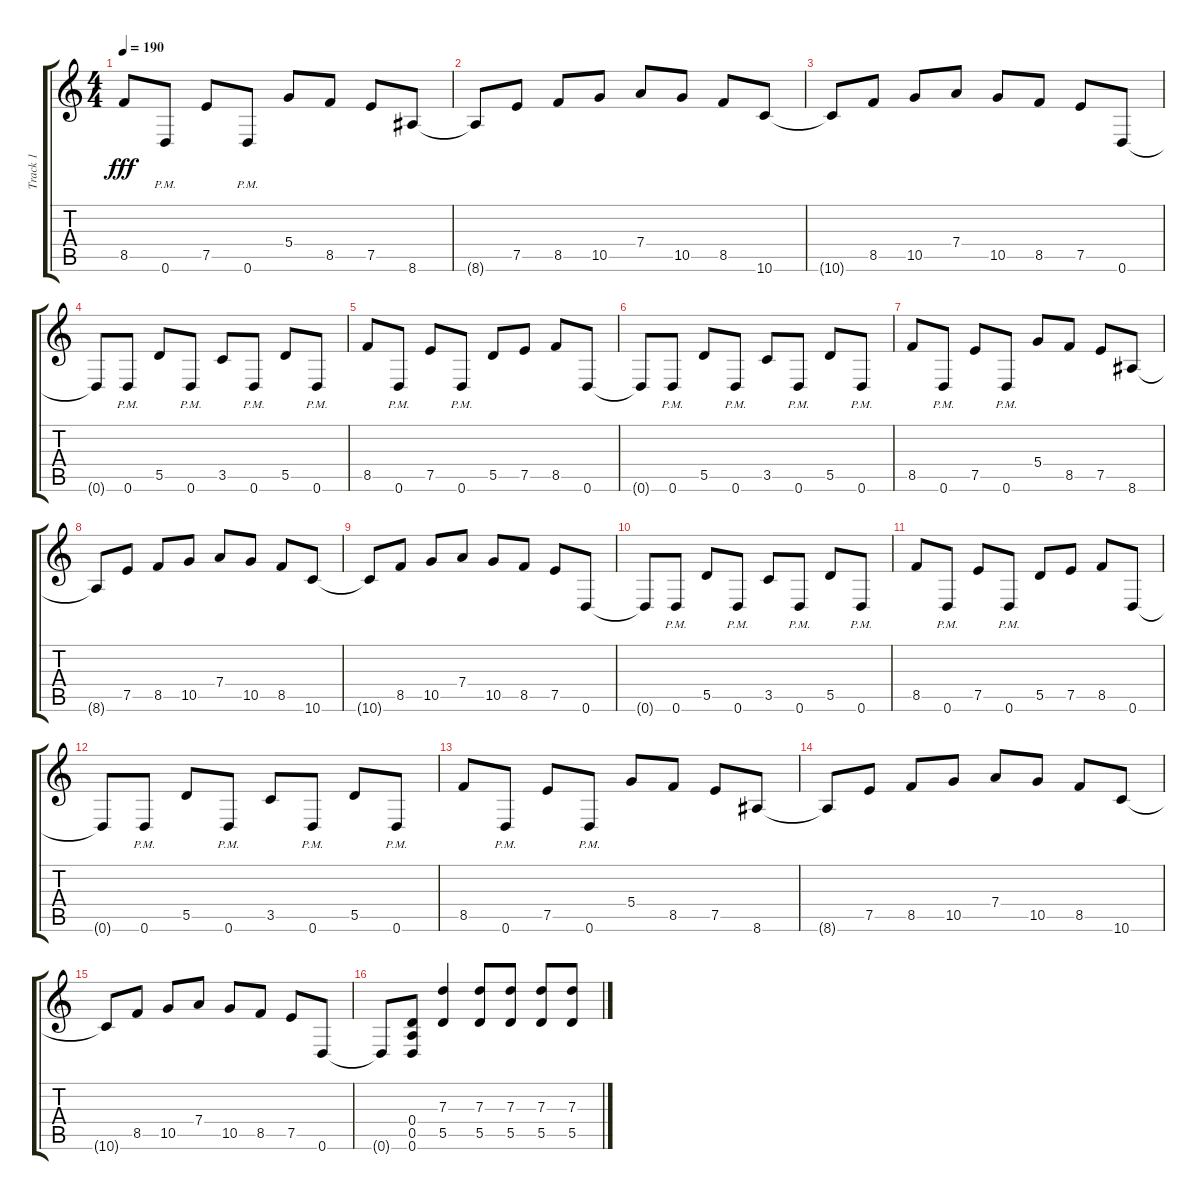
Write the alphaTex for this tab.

\track ("Track 1" "Track 1") {instrument distortionguitar}
\staff {score tabs}
\tuning (E4 B3 G3 D3 A2 D2) {hide}
\ts (4 4)
\tempo 190
\clef g2
\ks c
8.5.8{dy fff} 0.6{pm}.8 7.5.8 0.6{pm}.8 5.4.8 8.5.8 7.5.8 8.6.8 |
8.6{t}.8 7.5.8 8.5.8 10.5.8 7.4.8 10.5.8 8.5.8 10.6.8 |
10.6{t}.8 8.5.8 10.5.8 7.4.8 10.5.8 8.5.8 7.5.8 0.6.8 |
0.6{t}.8 0.6{pm}.8 5.5.8 0.6{pm}.8 3.5.8 0.6{pm}.8 5.5.8 0.6{pm}.8 |
8.5.8 0.6{pm}.8 7.5.8 0.6{pm}.8 5.5.8 7.5.8 8.5.8 0.6.8 |
0.6{t}.8 0.6{pm}.8 5.5.8 0.6{pm}.8 3.5.8 0.6{pm}.8 5.5.8 0.6{pm}.8 |
8.5.8 0.6{pm}.8 7.5.8 0.6{pm}.8 5.4.8 8.5.8 7.5.8 8.6.8 |
8.6{t}.8 7.5.8 8.5.8 10.5.8 7.4.8 10.5.8 8.5.8 10.6.8 |
10.6{t}.8 8.5.8 10.5.8 7.4.8 10.5.8 8.5.8 7.5.8 0.6.8 |
0.6{t}.8 0.6{pm}.8 5.5.8 0.6{pm}.8 3.5.8 0.6{pm}.8 5.5.8 0.6{pm}.8 |
8.5.8 0.6{pm}.8 7.5.8 0.6{pm}.8 5.5.8 7.5.8 8.5.8 0.6.8 |
0.6{t}.8 0.6{pm}.8 5.5.8 0.6{pm}.8 3.5.8 0.6{pm}.8 5.5.8 0.6{pm}.8 |
8.5.8 0.6{pm}.8 7.5.8 0.6{pm}.8 5.4.8 8.5.8 7.5.8 8.6.8 |
8.6{t}.8 7.5.8 8.5.8 10.5.8 7.4.8 10.5.8 8.5.8 10.6.8 |
10.6{t}.8 8.5.8 10.5.8 7.4.8 10.5.8 8.5.8 7.5.8 0.6.8 |
0.6{t}.8 (0.4 0.5 0.6).8 (7.3 5.5).4 (7.3 5.5).8 (7.3 5.5).8 (7.3 5.5).8 (7.3 5.5).8
